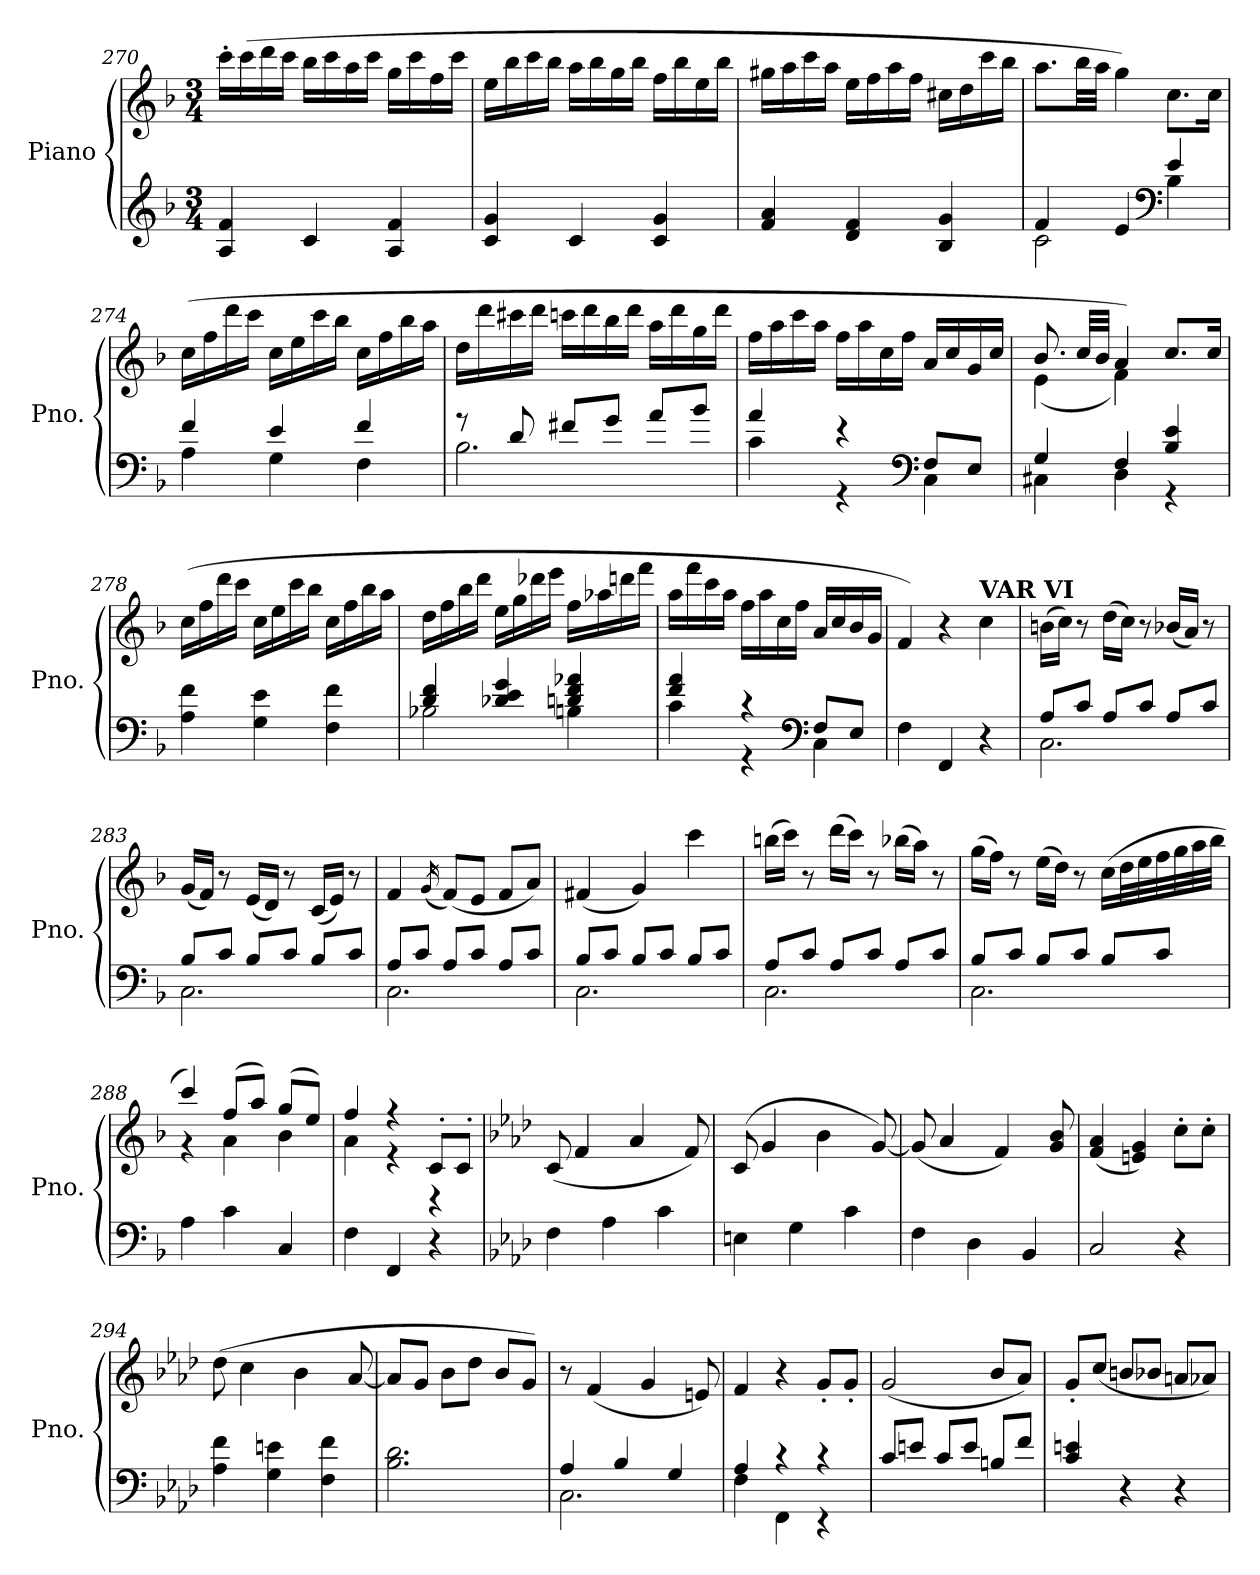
**kern	**kern
*part1	*part1
*staff2	*staff1
*I"Piano	*
*I'Pno.	*
*clefG2	*clefG2
*k[b-]	*k[b-]
*F:	*F:
*M3/4	*M3/4
=270	=270
4A/ 4f/	16ccc'\LL
.	(>16ccc\
.	16ddd\
.	16ccc\JJ
4c/	16bb-\LL
.	16ccc\
.	16aa\
.	16ccc\JJ
4A/ 4f/	16gg\LL
.	16ccc\
.	16ff\
.	16ccc\JJ
=271	=271
4c/ 4g/	16ee\LL
.	16bb-\
.	16ccc\
.	16bb-\JJ
4c/	16aa\LL
.	16bb-\
.	16gg\
.	16bb-\JJ
4c/ 4g/	16ff\LL
.	16bb-\
.	16ee\
.	16bb-\JJ
!!LO:PB:g=z
=272	=272
4f/ 4a/	16gg#X\LL
.	16aa\
.	16ccc\
.	16aa\JJ
4d/ 4f/	16ee\LL
.	16ff\
.	16aa\
.	16ff\JJ
4B-/ 4g/	16cc#X\LL
.	16dd\
.	16ccc\
.	16bb-\JJ
=273	=273
*^	*
4f/	2c\	8.aa\L
.	.	32bb-\LL
.	.	32aa\JJJ
4e/	.	4gg\)
*clefF4	*	*
4e/	4B-\	8.cc\L
.	.	16cc\Jk
=274	=274	=274
4f/	4A\	(>16cc\LL
.	.	16ff\
.	.	16ddd\
.	.	16ccc\JJ
4e/	4G\	16cc\LL
.	.	16ee\
.	.	16ccc\
.	.	16bb-\JJ
4f/	4F\	16cc\LL
.	.	16ff\
.	.	16bb-\
.	.	16aa\JJ
!!LO:LB:g=z
=275	=275	=275
8r	2.B-\	16dd\LL
.	.	16ddd\
8d/	.	16ccc#X\
.	.	16ddd\JJ
8f#X/L	.	16cccn\LL
.	.	16ddd\
8g/J	.	16bb-\
.	.	16ddd\JJ
8a/L	.	16aa\LL
.	.	16ddd\
8b-/J	.	16gg\
.	.	16ddd\JJ
=276	=276	=276
4a/	4c\	16ff\LL
.	.	16aa\
.	.	16ccc\
.	.	16aa\JJ
4r	4r	16ff\LL
.	.	16aa\
.	.	16cc\
.	.	16ff\JJ
*clefF4	*	*
8F/L	4C\	16a/LL
.	.	16cc/
8E/J	.	16g/
.	.	16cc/JJ
=277	=277	=277
*	*	*^
4G/	4C#X\	8.b-/	(<4e\
.	.	32cc/LLL	.
.	.	32b-/JJJ	.
4F/	4D\	4a/)	4f\)
4B-/ 4e/	4r	8.cc/L	4ryy
.	.	16cc/Jk	.
*v	*v	*	*
*	*v	*v
!!LO:LB:g=z
=278	=278
4A\ 4f\	(>16cc\LL
.	16ff\
.	16ddd\
.	16ccc\JJ
4G\ 4e\	16cc\LL
.	16ee\
.	16ccc\
.	16bb-\JJ
4F\ 4f\	16cc\LL
.	16ff\
.	16bb-\
.	16aa\JJ
=279	=279
*^	*
4d/ 4f/	2B-X\	16dd\LL
.	.	16ff\
.	.	16bb-\
.	.	16ddd\JJ
4d-X/ 4e/ 4g/	.	16ee\LL
.	.	16gg\
.	.	16ddd-X\
.	.	16eee\JJ
4dn/ 4f/ 4a-X/	4Bn\	16ff\LL
.	.	16aa-X\
.	.	16dddn\
.	.	16fff\JJ
=280	=280	=280
4f/ 4a/	4c\	16aa\LL
.	.	16fff\
.	.	16ccc\
.	.	16aa\JJ
4r	4r	16ff\LL
.	.	16aa\
.	.	16cc\
.	.	16ff\JJ
*clefF4	*	*
8F/L	4C\	16a/LL
.	.	16cc/
8E/J	.	16b-/
.	.	16g/JJ
*v	*v	*
=281	=281
4F\	4f/)
4FF/	4r
!	!LO:TX:a:B:t=VAR VI
4r	4cc\
!!LO:LB:g=z
=282	=282
*^	*
8A/L	2.C\	(>16bn\LL
.	.	16cc\JJ)
8c/J	.	8r
8A/L	.	(>16dd\LL
.	.	16cc\JJ)
8c/J	.	8r
8A/L	.	(<16b-X/LL
.	.	16a/JJ)
8c/J	.	8r
=283	=283	=283
8B-/L	2.C\	(<16g/LL
.	.	16f/JJ)
8c/J	.	8r
8B-/L	.	(<16e/LL
.	.	16d/JJ)
8c/J	.	8r
8B-/L	.	(<16c/LL
.	.	16e/JJ)
8c/J	.	8r
=284	=284	=284
8A/L	2.C\	4f/
8c/J	.	.
.	.	(<16qg/
8A/L	.	(<8f/L)
8c/J	.	8e/J
8A/L	.	8f/L
8c/J	.	8a/J)
=285	=285	=285
8B-/L	2.C\	(<4f#X/
8c/J	.	.
8B-/L	.	4g/)
8c/J	.	.
8B-/L	.	4ccc\
8c/J	.	.
=286	=286	=286
8A/L	2.C\	(>16bbn\LL
.	.	16ccc\JJ)
8c/J	.	8r
8A/L	.	(>16ddd\LL
.	.	16ccc\JJ)
8c/J	.	8r
8A/L	.	(>16bb-X\LL
.	.	16aa\JJ)
8c/J	.	8r
!!LO:LB:g=z
=287	=287	=287
8B-/L	2.C\	(>16gg\LL
.	.	16ff\JJ)
8c/J	.	8r
8B-/L	.	(>16ee\LL
.	.	16dd\JJ)
8c/J	.	8r
8B-/L	.	(>16cc\LL
.	.	32dd\L
.	.	32ee\
8c/J	.	32ff\
.	.	32gg\
.	.	32aa\
.	.	32bb-\JJJ
*v	*v	*
=288	=288
*	*^
4A\	4ccc/)	4r
4c\	(>8ff/L	4a\
.	8aa/J)	.
4C/	(>8gg/L	4b-\
.	8ee/J)	.
=289	=289	=289
4F\	4ff/	4a\
4FF/	4r	4r
4r	8c'/L	4r
.	8c'/J	.
*	*v	*v
=290	=290
*k[b-e-a-d-]	*k[b-e-a-d-]
*f:	*f:
4F\	(<8c/
.	4f/
4A-\	.
.	4a-/
4c\	.
.	8f/)
=291	=291
4En\	(>8c/
.	4g/
4G\	.
.	4b-\
4c\	.
.	[8g/)
!!LO:PB:g=z
=292	=292
4F\	(<8g/]
.	4a-/
4D-\	.
.	4f/)
4BB-/	.
.	8g/ 8b-/
=293	=293
2C/	(<4f/ 4a-/
.	4en/ 4g/)
4r	8cc'\L
.	8cc'\J
=294	=294
4A-\ 4f\	(>8dd-\
.	4cc\
4G\ 4en\	.
.	4b-\
4F\ 4f\	.
.	[8a-/
=295	=295
2.B-\ 2.d-\	8a-/L]
.	8g/J
.	8b-\L
.	8dd-\J
.	8b-/L
.	8g/J)
=296	=296
*^	*
4A-/	2.C\	8r
.	.	(<4f/
4B-/	.	.
.	.	4g/
4G/	.	.
.	.	8en/)
=297	=297	=297
4A-/	4F\	4f/
4r	4FF\	4r
4r	4r	8g'/L
.	.	8g'/J
*v	*v	*
=298	=298
8c/L	(<2g/
8en/J	.
8c/L	.
8e/J	.
8Bn/L	8b-/L
8f/J	8a-/J)
!!LO:LB:g=z
=299	=299
4c/ 4en/	8g'/L
.	(<8cc/J
4r	8bn/L
.	8b-X/J
4r	8an/L
.	8a-X/J)
=	=
*-	*-
